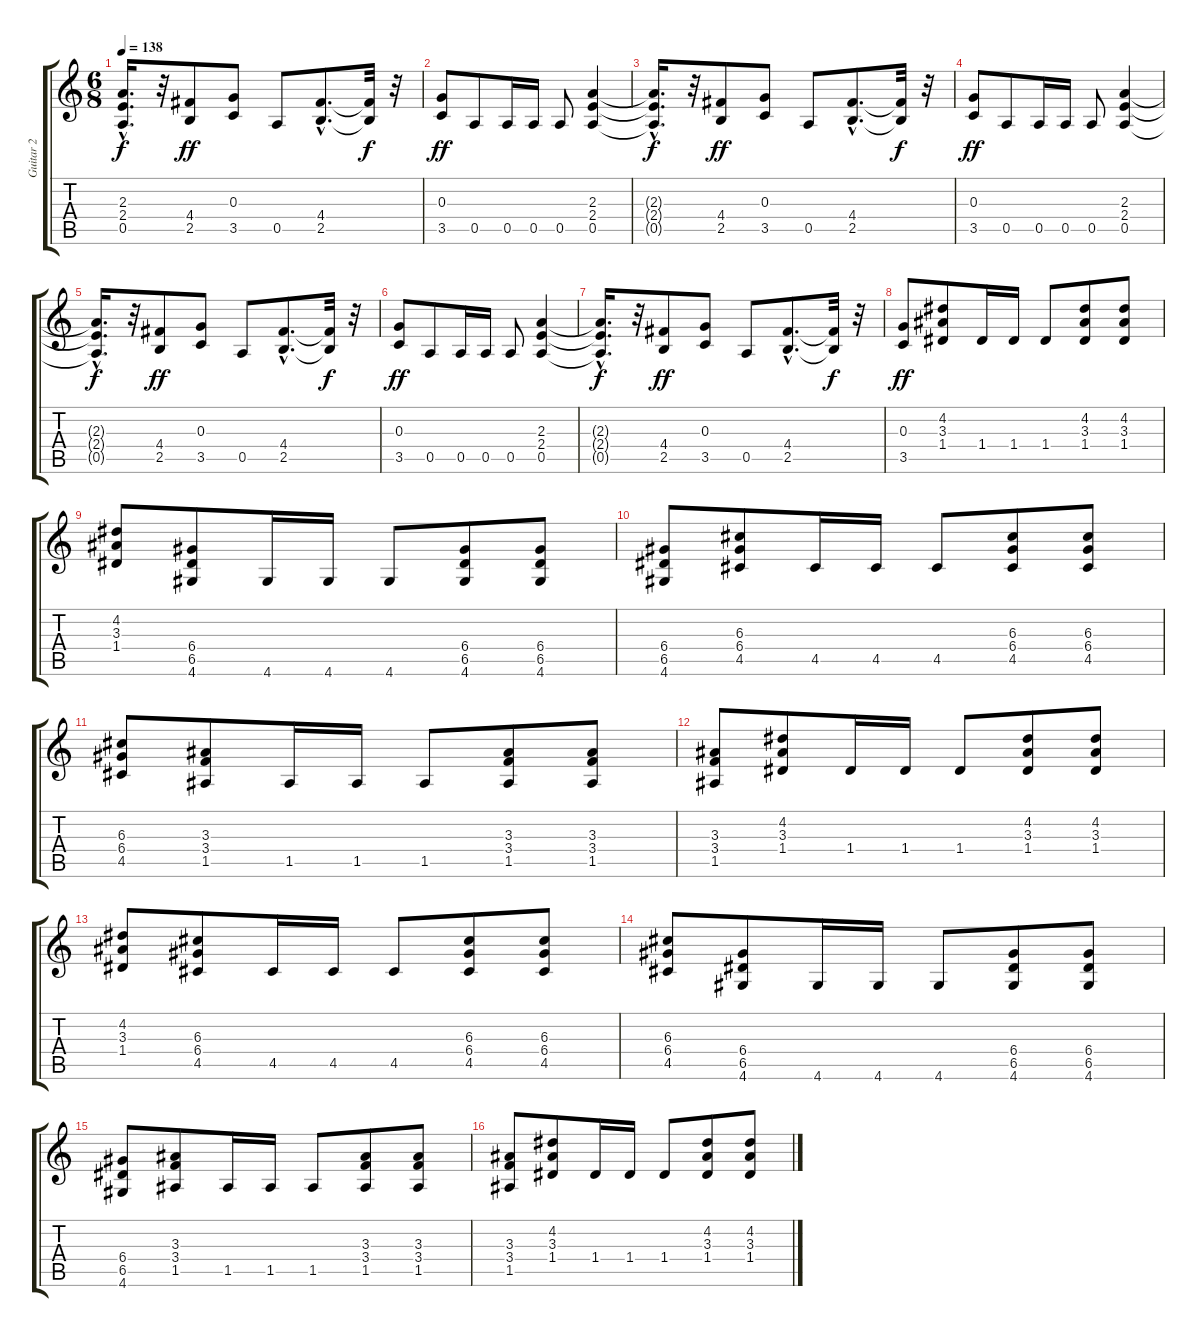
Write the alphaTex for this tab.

\track ("Guitar 2" "Guitar 2") {instrument acousticguitarsteel}
\staff {score tabs}
\tuning (E4 B3 G3 D3 A2 E2) {hide}
\ts (6 8)
\tempo 138
\clef g2
\ks c
(2.3{hac t} 2.4{hac t} 0.5{hac t}).16{d dy f} r.32 (4.4 2.5).8{dy ff} (0.3 3.5).8 0.5.8 (4.4{hac} 2.5{hac}).8{d} (4.4{t} 2.5{t}).32{dy f} r.32 |
(0.3 3.5).8{dy ff} 0.5.8 0.5.16 0.5.16 0.5.8 (2.3 2.4 0.5).4 |
(2.3{hac t} 2.4{hac t} 0.5{hac t}).16{d dy f} r.32 (4.4 2.5).8{dy ff} (0.3 3.5).8 0.5.8 (4.4{hac} 2.5{hac}).8{d} (4.4{t} 2.5{t}).32{dy f} r.32 |
(0.3 3.5).8{dy ff} 0.5.8 0.5.16 0.5.16 0.5.8 (2.3 2.4 0.5).4 |
(2.3{hac t} 2.4{hac t} 0.5{hac t}).16{d dy f} r.32 (4.4 2.5).8{dy ff} (0.3 3.5).8 0.5.8 (4.4{hac} 2.5{hac}).8{d} (4.4{t} 2.5{t}).32{dy f} r.32 |
(0.3 3.5).8{dy ff} 0.5.8 0.5.16 0.5.16 0.5.8 (2.3 2.4 0.5).4 |
(2.3{hac t} 2.4{hac t} 0.5{hac t}).16{d dy f} r.32 (4.4 2.5).8{dy ff} (0.3 3.5).8 0.5.8 (4.4{hac} 2.5{hac}).8{d} (4.4{t} 2.5{t}).32{dy f} r.32 |
(0.3 3.5).8{dy ff} (4.2 3.3 1.4).8 1.4.16 1.4.16 1.4.8 (4.2 3.3 1.4).8 (4.2 3.3 1.4).8 |
(4.2 3.3 1.4).8 (6.4 6.5 4.6).8 4.6.16 4.6.16 4.6.8 (6.4 6.5 4.6).8 (6.4 6.5 4.6).8 |
(6.4 6.5 4.6).8 (6.3 6.4 4.5).8 4.5.16 4.5.16 4.5.8 (6.3 6.4 4.5).8 (6.3 6.4 4.5).8 |
(6.3 6.4 4.5).8 (3.3 3.4 1.5).8 1.5.16 1.5.16 1.5.8 (3.3 3.4 1.5).8 (3.3 3.4 1.5).8 |
(3.3 3.4 1.5).8 (4.2 3.3 1.4).8 1.4.16 1.4.16 1.4.8 (4.2 3.3 1.4).8 (4.2 3.3 1.4).8 |
(4.2 3.3 1.4).8 (6.3 6.4 4.5).8 4.5.16 4.5.16 4.5.8 (6.3 6.4 4.5).8 (6.3 6.4 4.5).8 |
(6.3 6.4 4.5).8 (6.4 6.5 4.6).8 4.6.16 4.6.16 4.6.8 (6.4 6.5 4.6).8 (6.4 6.5 4.6).8 |
(6.4 6.5 4.6).8 (3.3 3.4 1.5).8 1.5.16 1.5.16 1.5.8 (3.3 3.4 1.5).8 (3.3 3.4 1.5).8 |
(3.3 3.4 1.5).8 (4.2 3.3 1.4).8 1.4.16 1.4.16 1.4.8 (4.2 3.3 1.4).8 (4.2 3.3 1.4).8
